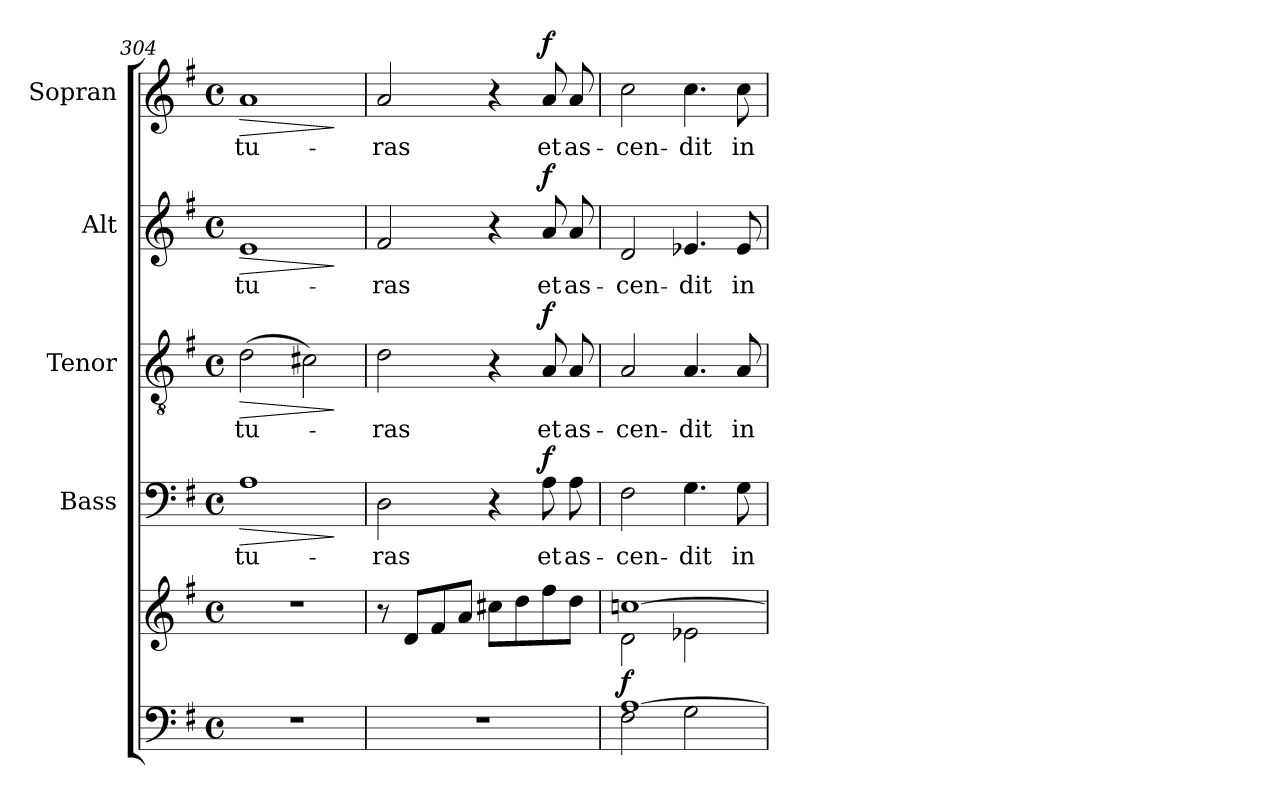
**kern	**kern	**dynam	**kern	**text	**dynam	**kern	**text	**dynam	**kern	**text	**dynam	**kern	**text	**dynam
*part5	*part5	*part5	*part4	*part4	*part4	*part3	*part3	*part3	*part2	*part2	*part2	*part1	*part1	*part1
*staff6	*staff5	*staff5/6	*staff4	*staff4	*staff4	*staff3	*staff3	*staff3	*staff2	*staff2	*staff2	*staff1	*staff1	*staff1
*	*	*	*I"Bass	*	*	*I"Tenor	*	*	*I"Alt	*	*	*I"Sopran	*	*
*	*	*	*I'B.	*	*	*I'T.	*	*	*I'A.	*	*	*I'S.	*	*
!!LO:PB:g=z
*clefF4	*clefG2	*	*clefF4	*	*	*clefGv2	*	*	*clefG2	*	*	*clefG2	*	*
*k[f#]	*k[f#]	*	*k[f#]	*	*	*k[f#]	*	*	*k[f#]	*	*	*k[f#]	*	*
*G:	*G:	*	*G:	*	*	*G:	*	*	*G:	*	*	*G:	*	*
*M4/4	*M4/4	*	*M4/4	*	*	*M4/4	*	*	*M4/4	*	*	*M4/4	*	*
*met(c)	*met(c)	*	*met(c)	*	*	*met(c)	*	*	*met(c)	*	*	*met(c)	*	*
=304	=304	=304	=304	=304	=304	=304	=304	=304	=304	=304	=304	=304	=304	=304
!	!	!	!	!LO:LY:b	!LO:HP:b	!	!LO:LY:b	!LO:HP:b	!	!LO:LY:b	!LO:HP:b	!	!LO:LY:b	!LO:HP:b
1r	1r	.	1A	-tu-	>	(>2d\	-tu-	>	1e	-tu-	>	1a	-tu-	>
.	.	.	.	.	.	2c#X\)	.	.	.	.	.	.	.	.
.	.	.	.	.	]	.	.	]	.	.	]	.	.	]
=305	=305	=305	=305	=305	=305	=305	=305	=305	=305	=305	=305	=305	=305	=305
!	!	!	!	!LO:LY:b	!	!	!LO:LY:b	!	!	!LO:LY:b	!	!	!LO:LY:b	!
1r	8r	.	2D\	-ras	.	2d\	-ras	.	2f#/	-ras	.	2a/	-ras	.
.	8d/L	.	.	.	.	.	.	.	.	.	.	.	.	.
.	8f#/	.	.	.	.	.	.	.	.	.	.	.	.	.
.	8a/J	.	.	.	.	.	.	.	.	.	.	.	.	.
.	8cc#X\L	.	4r	.	.	4r	.	.	4r	.	.	4r	.	.
.	8dd\	.	.	.	.	.	.	.	.	.	.	.	.	.
!	!	!	!	!LO:LY:b	!LO:DY:a	!	!LO:LY:b	!LO:DY:a	!	!LO:LY:b	!LO:DY:a	!	!LO:LY:b	!LO:DY:a
.	8ff#\	.	8A\	et	f	8A/	et	f	8a/	et	f	8a/	et	f
!	!	!	!	!LO:LY:b	!	!	!LO:LY:b	!	!	!LO:LY:b	!	!	!LO:LY:b	!
.	8dd\J	.	8A\	as-	.	8A/	as-	.	8a/	as-	.	8a/	as-	.
=306	=306	=306	=306	=306	=306	=306	=306	=306	=306	=306	=306	=306	=306	=306
*^	*^	*	*	*	*	*	*	*	*	*	*	*	*	*
!	!	!	!	!LO:DY:b	!	!LO:LY:b	!	!	!LO:LY:b	!	!	!LO:LY:b	!	!	!LO:LY:b	!
[>1A	2F#\	[>1ccn	2d\	f	2F#\	-cen-	.	2A/	-cen-	.	2d/	-cen-	.	2cc\	-cen-	.
!	!	!	!	!	!	!LO:LY:b	!	!	!LO:LY:b	!	!	!LO:LY:b	!	!	!LO:LY:b	!
.	2G\	.	2e-X\	.	4.G\	-dit	.	4.A/	-dit	.	4.e-X/	-dit	.	4.cc\	-dit	.
!	!	!	!	!	!	!LO:LY:b	!	!	!LO:LY:b	!	!	!LO:LY:b	!	!	!LO:LY:b	!
.	.	.	.	.	8G\	in	.	8A/	in	.	8e-/	in	.	8cc\	in	.
*v	*v	*	*	*	*	*	*	*	*	*	*	*	*	*	*	*
*	*v	*v	*	*	*	*	*	*	*	*	*	*	*	*	*
=	=	=	=	=	=	=	=	=	=	=	=	=	=	=
*-	*-	*-	*-	*-	*-	*-	*-	*-	*-	*-	*-	*-	*-	*-
